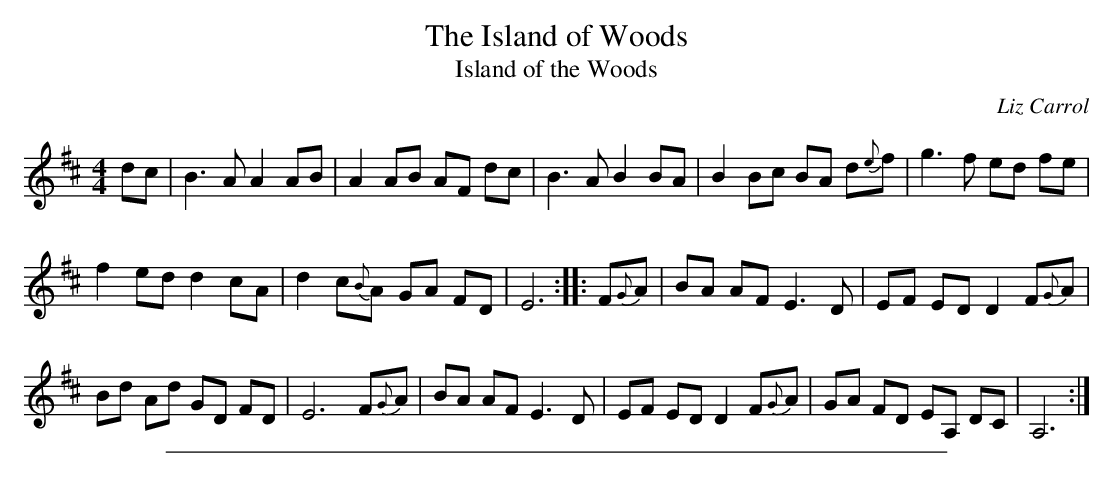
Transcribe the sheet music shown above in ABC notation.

X:1
T: The Island of Woods
T: Island of the Woods
C: Liz Carrol
M: 4/4
L: 1/8
K: D
dc |\
B3 A  A2 AB | A2 AB AF dc | B3 A B2 BA | B2 Bc BA d{e}f | g3 f ed fe |
f2 ed d2 cA | d2 c{B}A GA FD | E6 :: F{G}A | BA AF E3 D | EF ED D2 F{G}A |
Bd Ad GD FD | E6 F{G}A | BA AF E3 D | EF ED D2 F{G}A | GA FD EA, DC | A,6 :|
